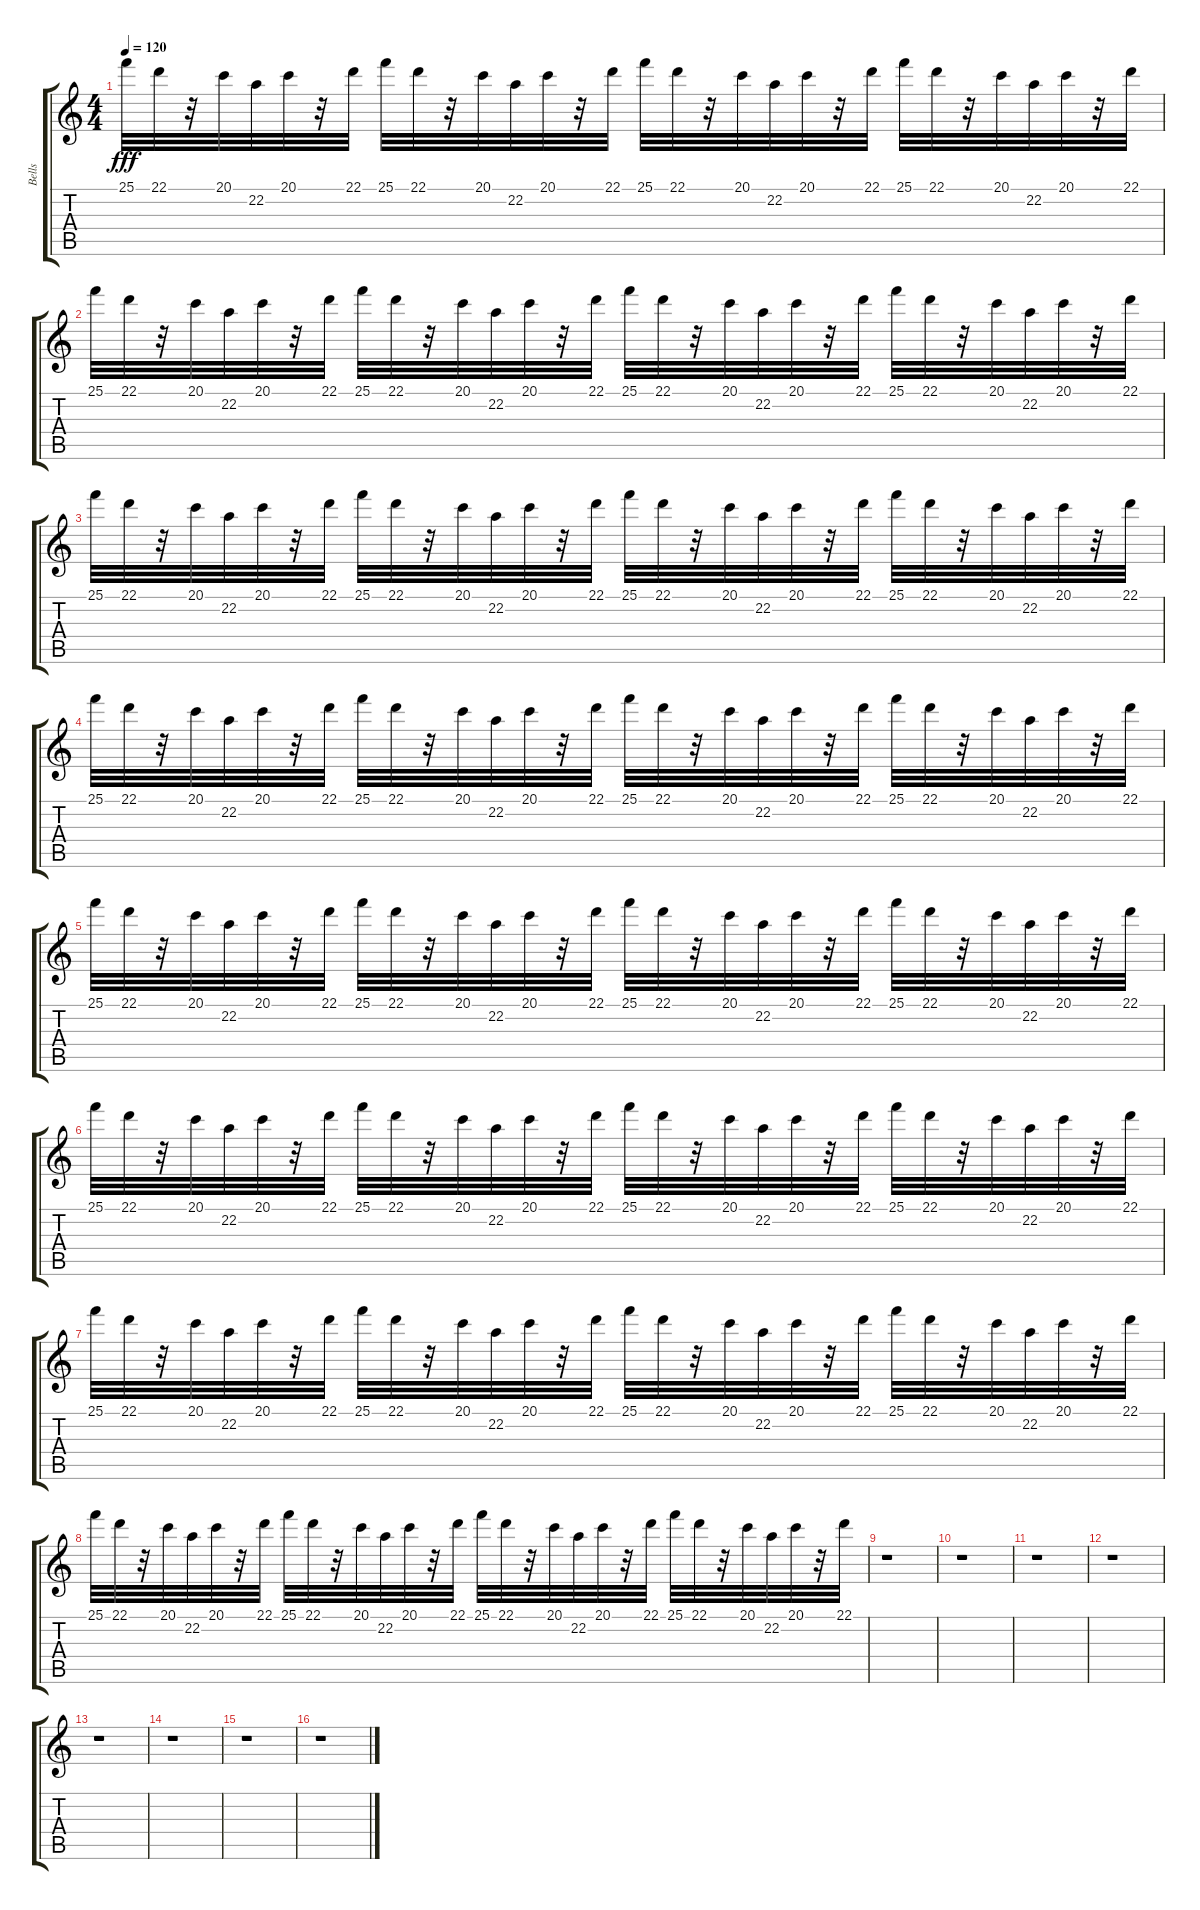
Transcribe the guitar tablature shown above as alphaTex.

\track ("Bells           " "Bells     ") {instrument glockenspiel}
\staff {score tabs}
\tuning (E4 B3 G3 D3 A2 E2) {hide}
\ts (4 4)
\tempo 120
\clef g2
\ks c
25.1.32{dy fff instrument glockenspiel} 22.1.32 r.32 20.1.32 22.2.32 20.1.32 r.32 22.1.32 25.1.32 22.1.32 r.32 20.1.32 22.2.32 20.1.32 r.32 22.1.32 25.1.32 22.1.32 r.32 20.1.32 22.2.32 20.1.32 r.32 22.1.32 25.1.32 22.1.32 r.32 20.1.32 22.2.32 20.1.32 r.32 22.1.32 |
25.1.32 22.1.32 r.32 20.1.32 22.2.32 20.1.32 r.32 22.1.32 25.1.32 22.1.32 r.32 20.1.32 22.2.32 20.1.32 r.32 22.1.32 25.1.32 22.1.32 r.32 20.1.32 22.2.32 20.1.32 r.32 22.1.32 25.1.32 22.1.32 r.32 20.1.32 22.2.32 20.1.32 r.32 22.1.32 |
25.1.32 22.1.32 r.32 20.1.32 22.2.32 20.1.32 r.32 22.1.32 25.1.32 22.1.32 r.32 20.1.32 22.2.32 20.1.32 r.32 22.1.32 25.1.32 22.1.32 r.32 20.1.32 22.2.32 20.1.32 r.32 22.1.32 25.1.32 22.1.32 r.32 20.1.32 22.2.32 20.1.32 r.32 22.1.32 |
25.1.32 22.1.32 r.32 20.1.32 22.2.32 20.1.32 r.32 22.1.32 25.1.32 22.1.32 r.32 20.1.32 22.2.32 20.1.32 r.32 22.1.32 25.1.32 22.1.32 r.32 20.1.32 22.2.32 20.1.32 r.32 22.1.32 25.1.32 22.1.32 r.32 20.1.32 22.2.32 20.1.32 r.32 22.1.32 |
25.1.32 22.1.32 r.32 20.1.32 22.2.32 20.1.32 r.32 22.1.32 25.1.32 22.1.32 r.32 20.1.32 22.2.32 20.1.32 r.32 22.1.32 25.1.32 22.1.32 r.32 20.1.32 22.2.32 20.1.32 r.32 22.1.32 25.1.32 22.1.32 r.32 20.1.32 22.2.32 20.1.32 r.32 22.1.32 |
25.1.32 22.1.32 r.32 20.1.32 22.2.32 20.1.32 r.32 22.1.32 25.1.32 22.1.32 r.32 20.1.32 22.2.32 20.1.32 r.32 22.1.32 25.1.32 22.1.32 r.32 20.1.32 22.2.32 20.1.32 r.32 22.1.32 25.1.32 22.1.32 r.32 20.1.32 22.2.32 20.1.32 r.32 22.1.32 |
25.1.32 22.1.32 r.32 20.1.32 22.2.32 20.1.32 r.32 22.1.32 25.1.32 22.1.32 r.32 20.1.32 22.2.32 20.1.32 r.32 22.1.32 25.1.32 22.1.32 r.32 20.1.32 22.2.32 20.1.32 r.32 22.1.32 25.1.32 22.1.32 r.32 20.1.32 22.2.32 20.1.32 r.32 22.1.32 |
25.1.32 22.1.32 r.32 20.1.32 22.2.32 20.1.32 r.32 22.1.32 25.1.32 22.1.32 r.32 20.1.32 22.2.32 20.1.32 r.32 22.1.32 25.1.32 22.1.32 r.32 20.1.32 22.2.32 20.1.32 r.32 22.1.32 25.1.32 22.1.32 r.32 20.1.32 22.2.32 20.1.32 r.32 22.1.32 |
r.1 |
r.1 |
r.1 |
r.1 |
r.1 |
r.1 |
r.1 |
r.1
